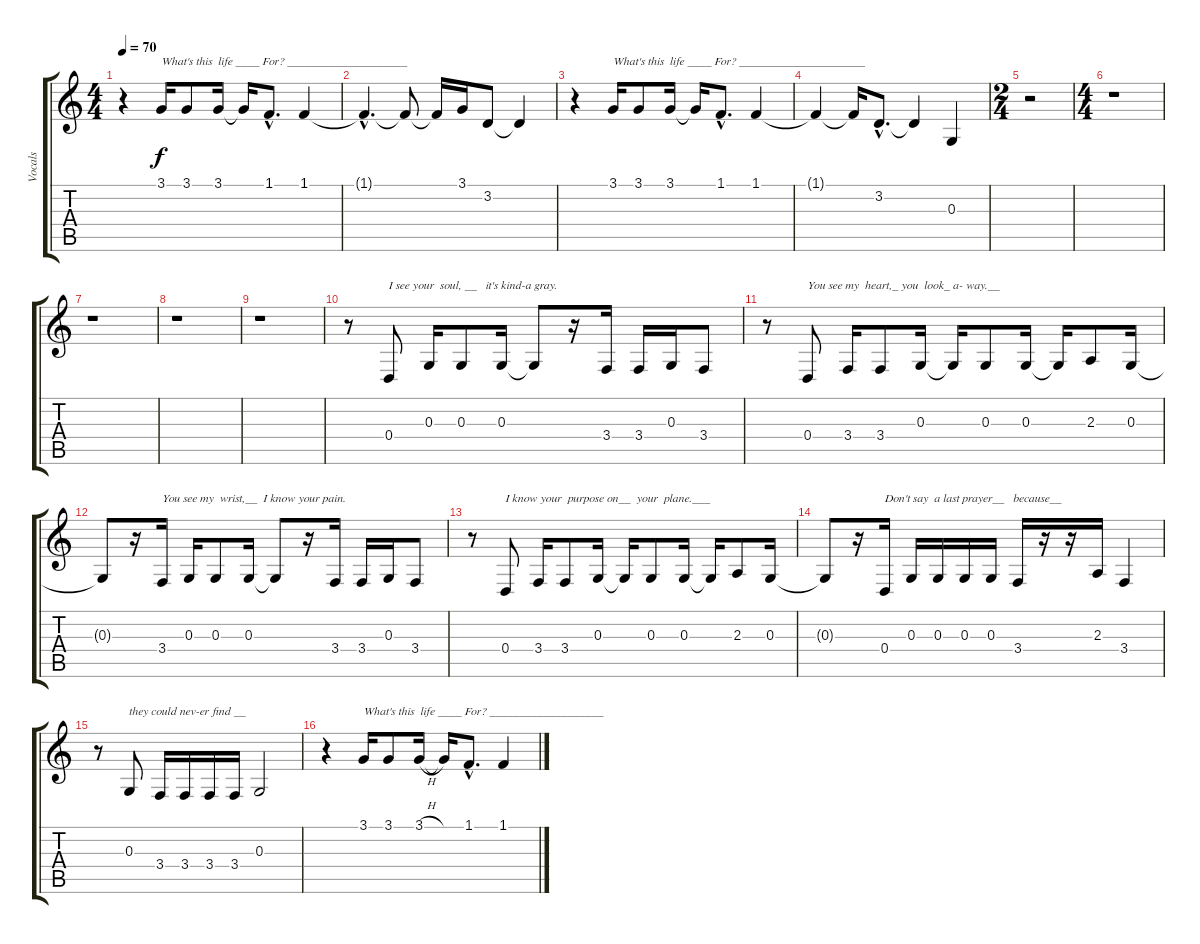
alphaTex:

\track ("Vocals" "Vocals") {instrument tenorsax}
\staff {score tabs}
\tuning (E4 B3 G3 D3 A2 E2) {hide}
\ts (4 4)
\tempo 70
\clef g2
\ks c
r.4{dy f} 3.1.16{txt "What's this  life ____ For? ____________________"} 3.1.8 3.1.16 3.1{t}.16 1.1{hac}.8{d} 1.1.4 |
1.1{hac t}.4{d} 1.1{t}.8 1.1{t}.16 3.1.16 3.2.8 3.2{t}.4 |
r.4 3.1.16{txt "What's this  life ____ For? _____________________"} 3.1.8 3.1.16 3.1{t}.16 1.1{hac}.8{d} 1.1.4 |
1.1{t}.4 1.1{t}.16 3.2{hac}.8{d} 3.2{t}.4 0.3.4 |
\ts (2 4)
r.2 |
\ts (4 4)
r.1 |
r.1 |
r.1 |
r.1 |
r.8 0.4.8{txt "I see your  soul, __   it's kind-a gray."} 0.3.16 0.3.8 0.3.16 0.3{t}.8 r.16 3.4.16 3.4.16 0.3.16 3.4.8 |
r.8 0.4.8{txt "You see my  heart,_ you  look_ a- way.__"} 3.4.16 3.4.8 0.3.16 0.3{t}.16 0.3.8 0.3.16 0.3{t}.16 2.3.8 0.3.16 |
0.3{t}.8 r.16 3.4.16{txt "You see my  wrist,__  I know your pain."} 0.3.16 0.3.8 0.3.16 0.3{t}.8 r.16 3.4.16 3.4.16 0.3.16 3.4.8 |
r.8 0.4.8{txt "I know your  purpose on__  your  plane.___"} 3.4.16 3.4.8 0.3.16 0.3{t}.16 0.3.8 0.3.16 0.3{t}.16 2.3.8 0.3.16 |
0.3{t}.8 r.16 0.4.16{txt "Don't say  a last prayer__   because__"} 0.3.16 0.3.16 0.3.16 0.3.16 3.4.16 r.16 r.16 2.3.16 3.4.4 |
r.8 0.3.8{txt "they could nev-er find __"} 3.4.16 3.4.16 3.4.16 3.4.16 0.3.2 |
r.4 3.1.16{txt "What's this  life ____ For? ___________________"} 3.1.8 3.1{h}.16 3.1{t}.16 1.1{hac}.8{d} 1.1{h}.4
